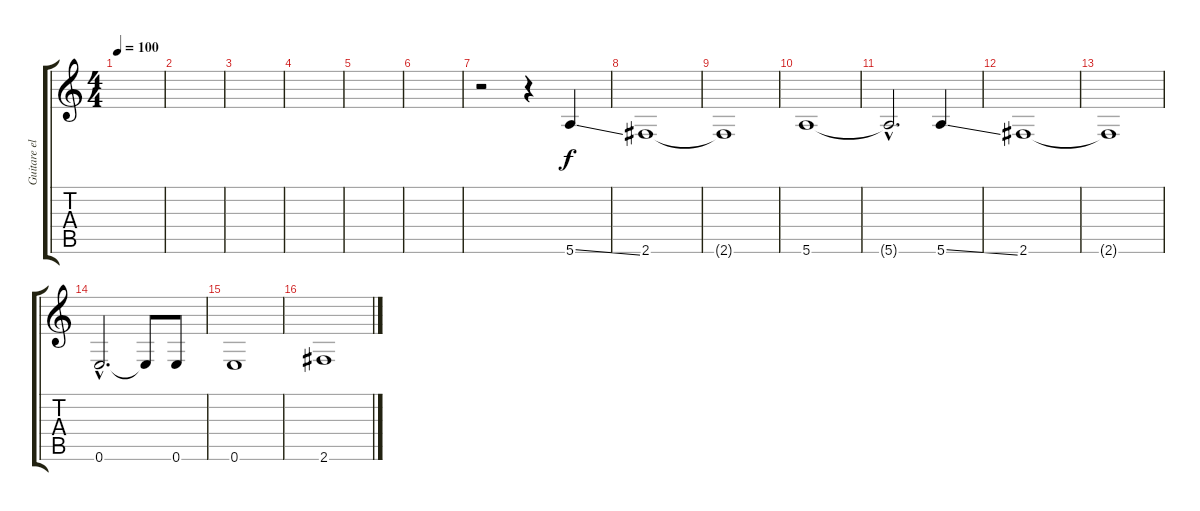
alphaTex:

\track ("Guitare elc acc" "Guitare el") {instrument electricguitarjazz}
\staff {score tabs}
\tuning (E4 B3 G3 D3 A2 E2) {hide}
\ts (4 4)
\tempo 100
\clef g2
\ks c
|
|
|
|
|
|
r.2 r.4 5.6{ss}.4 |
2.6.1 |
2.6{t}.1 |
5.6.1 |
5.6{hac t}.2{d} 5.6{ss}.4 |
2.6.1 |
2.6{t}.1 |
0.6{hac}.2{d} 0.6{t}.8 0.6.8 |
0.6.1 |
2.6.1
